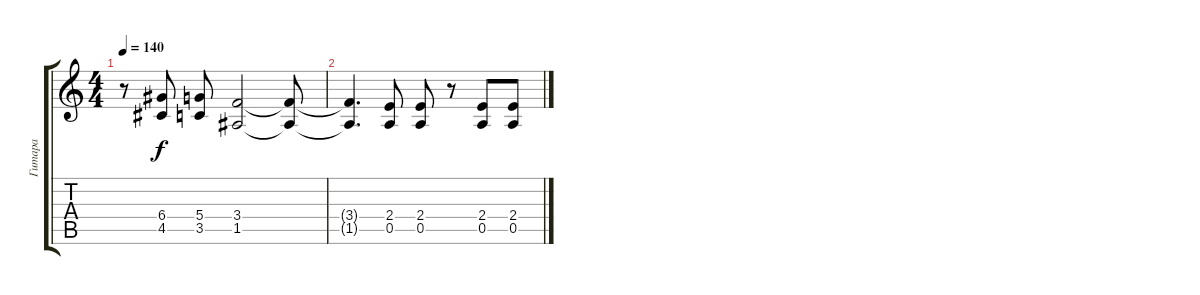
\track ("Гитара" "Гитара") {instrument distortionguitar}
\staff {score tabs}
\tuning (E4 B3 G3 D3 A2 E2) {hide}
\ts (4 4)
\tempo 140
\clef g2
\ks c
r.8{dy f} (6.4 4.5).8 (5.4 3.5).8 (3.4 1.5).2 (3.4{t} 1.5{t}).8 |
(3.4{t} 1.5{t}).4{d} (2.4 0.5).8 (2.4 0.5).8 r.8 (2.4 0.5).8 (2.4 0.5).8
